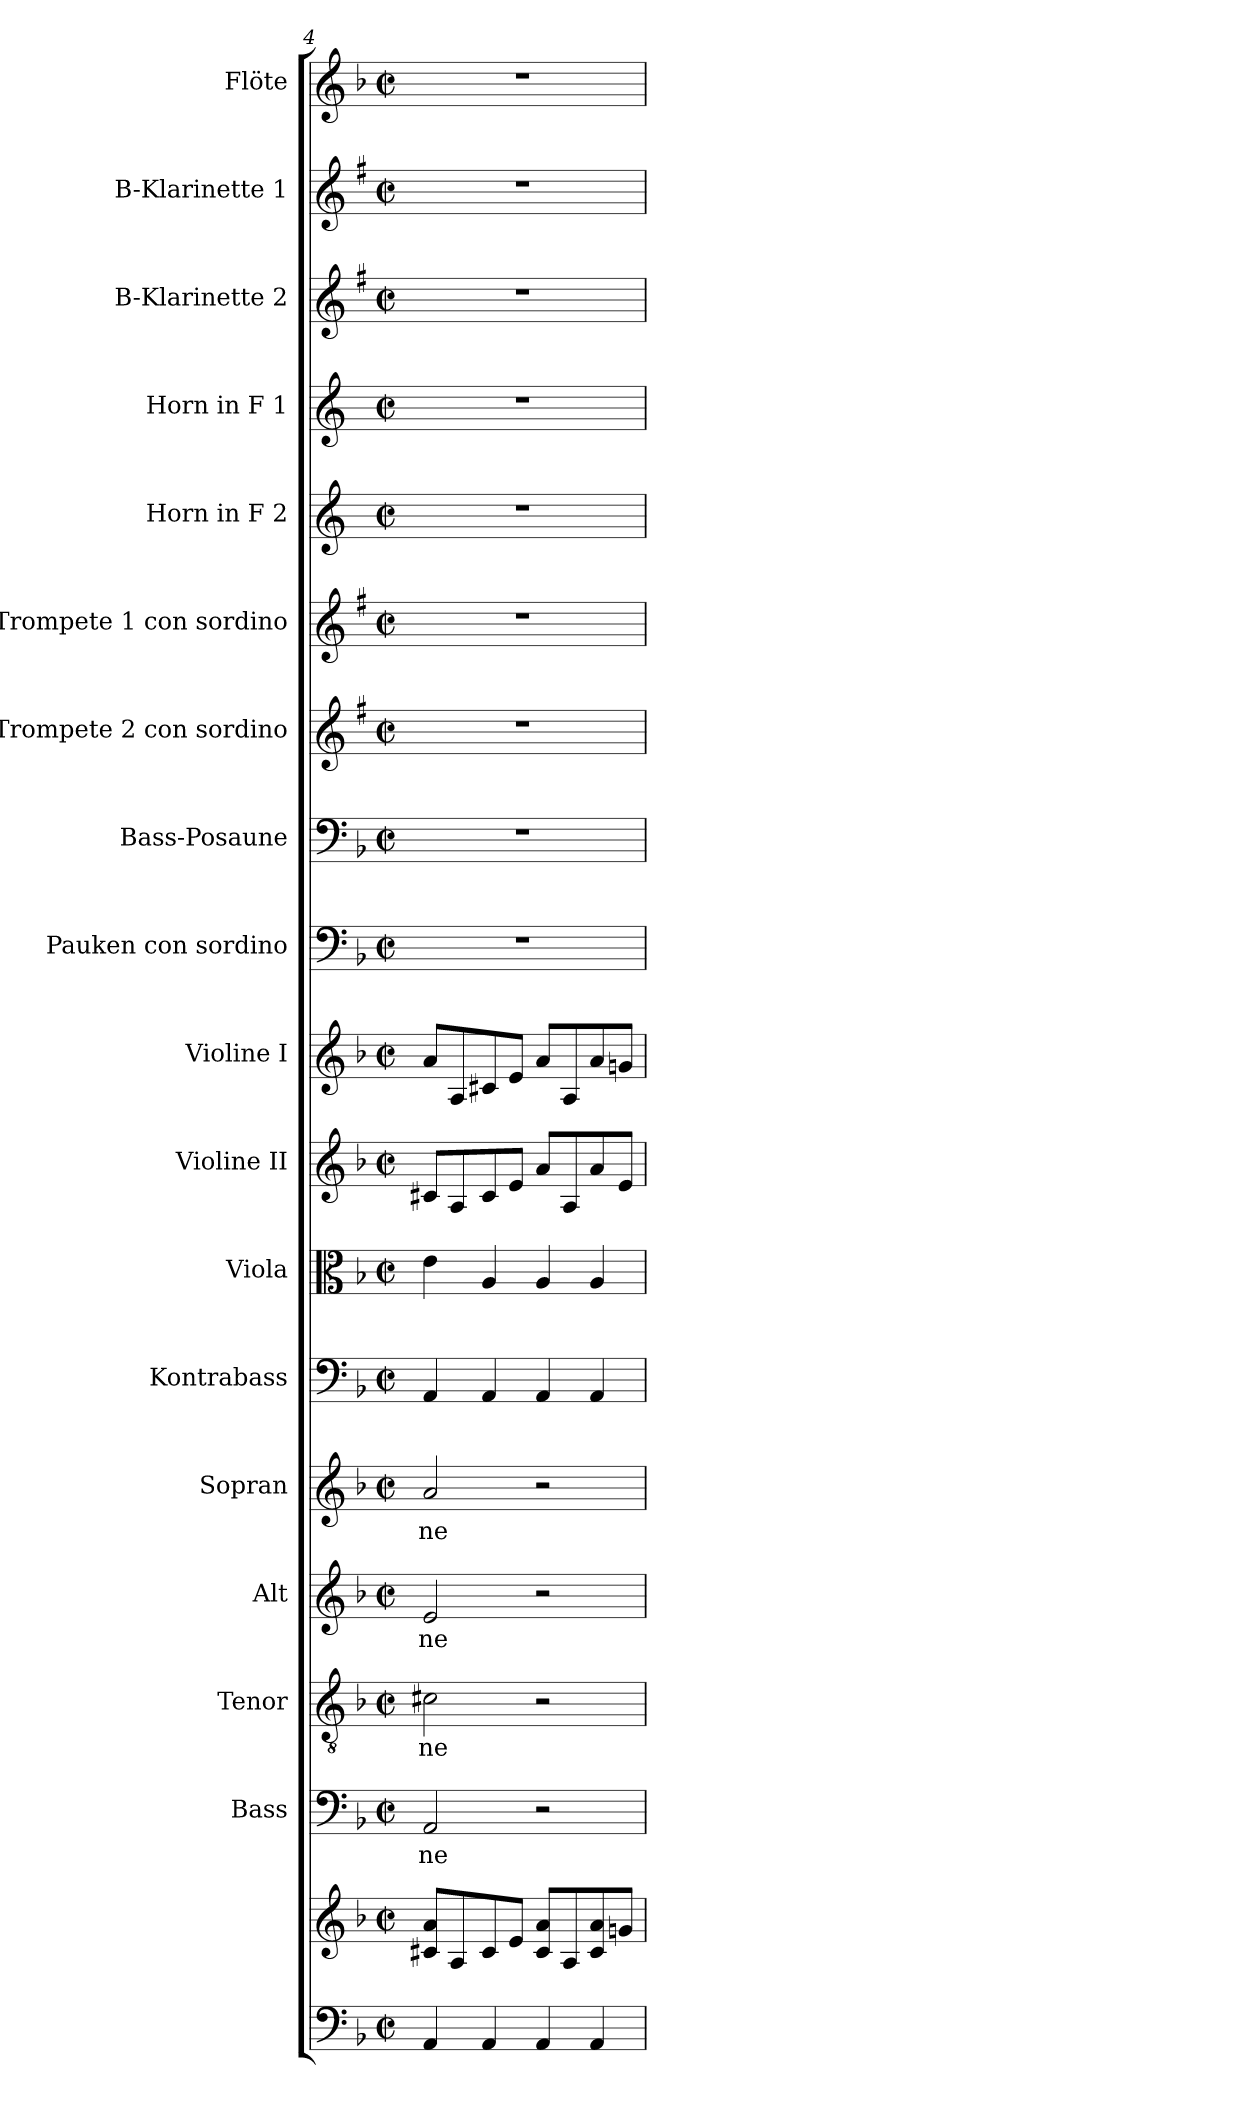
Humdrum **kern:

**kern	**kern	**kern	**text	**kern	**text	**kern	**text	**kern	**text	**kern	**kern	**kern	**kern	**kern	**kern	**kern	**kern	**kern	**kern	**kern	**kern	**kern
*part18	*part18	*part17	*part17	*part16	*part16	*part15	*part15	*part14	*part14	*part13	*part12	*part11	*part10	*part9	*part8	*part7	*part6	*part5	*part4	*part3	*part2	*part1
*staff19	*staff18	*staff17	*staff17	*staff16	*staff16	*staff15	*staff15	*staff14	*staff14	*staff13	*staff12	*staff11	*staff10	*staff9	*staff8	*staff7	*staff6	*staff5	*staff4	*staff3	*staff2	*staff1
*	*	*I"Bass	*	*I"Tenor	*	*I"Alt	*	*I"Sopran	*	*I"Kontrabass	*I"Viola	*I"Violine II	*I"Violine I	*I"Pauken con sordino	*I"Bass-Posaune	*I"B-Trompete 2 con sordino	*I"B-Trompete 1 con sordino	*I"Horn in F 2	*I"Horn in F 1	*I"B-Klarinette 2	*I"B-Klarinette 1	*I"Flöte
*	*	*I'B.	*	*I'T.	*	*I'A.	*	*I'S.	*	*I'Kb.	*I'Vla.	*I'Vl. II	*I'Vl. I	*I'Pk.	*I'B. Pos.	*I'B Trp. 2	*I'B Trp. 1	*	*	*I'B Kl. 2	*I'B Kl. 1	*I'Fl.
*clefF4	*clefG2	*clefF4	*	*clefGv2	*	*clefG2	*	*clefG2	*	*clefF4	*clefC3	*clefG2	*clefG2	*clefF4	*clefF4	*clefG2	*clefG2	*clefG2	*clefG2	*clefG2	*clefG2	*clefG2
*	*	*	*	*	*	*	*	*	*	*ITrd7c12	*	*	*	*	*	*ITrd1c2	*ITrd1c2	*ITrd4c7	*ITrd4c7	*ITrd1c2	*ITrd1c2	*
*k[b-]	*k[b-]	*k[b-]	*	*k[b-]	*	*k[b-]	*	*k[b-]	*	*k[b-]	*k[b-]	*k[b-]	*k[b-]	*k[b-]	*k[b-]	*k[b-]	*k[b-]	*k[b-]	*k[b-]	*k[b-]	*k[b-]	*k[b-]
*F:	*F:	*F:	*	*F:	*	*F:	*	*F:	*	*F:	*F:	*F:	*F:	*F:	*F:	*F:	*F:	*F:	*F:	*F:	*F:	*F:
*M2/2	*M2/2	*M2/2	*	*M2/2	*	*M2/2	*	*M2/2	*	*M2/2	*M2/2	*M2/2	*M2/2	*M2/2	*M2/2	*M2/2	*M2/2	*M2/2	*M2/2	*M2/2	*M2/2	*M2/2
*met(c|)	*met(c|)	*met(c|)	*	*met(c|)	*	*met(c|)	*	*met(c|)	*	*met(c|)	*met(c|)	*met(c|)	*met(c|)	*met(c|)	*met(c|)	*met(c|)	*met(c|)	*met(c|)	*met(c|)	*met(c|)	*met(c|)	*met(c|)
=4	=4	=4	=4	=4	=4	=4	=4	=4	=4	=4	=4	=4	=4	=4	=4	=4	=4	=4	=4	=4	=4	=4
!	!	!	!LO:LY:b	!	!LO:LY:b	!	!LO:LY:b	!	!LO:LY:b	!	!	!	!	!	!	!	!	!	!	!	!	!
4AA/	8c#X/ 8a/L	2AA/	-ne	2c#X\	-ne	2e/	-ne	2a/	-ne	4AAA/	4e\	8c#X/L	8a/L	1r	1r	1r	1r	1r	1r	1r	1r	1r
.	8A/	.	.	.	.	.	.	.	.	.	.	8A/	8A/	.	.	.	.	.	.	.	.	.
4AA/	8c#/	.	.	.	.	.	.	.	.	4AAA/	4A/	8c#/	8c#X/	.	.	.	.	.	.	.	.	.
.	8e/J	.	.	.	.	.	.	.	.	.	.	8e/J	8e/J	.	.	.	.	.	.	.	.	.
4AA/	8c#/ 8a/L	2r	.	2r	.	2r	.	2r	.	4AAA/	4A/	8a/L	8a/L	.	.	.	.	.	.	.	.	.
.	8A/	.	.	.	.	.	.	.	.	.	.	8A/	8A/	.	.	.	.	.	.	.	.	.
4AA/	8c#/ 8a/	.	.	.	.	.	.	.	.	4AAA/	4A/	8a/	8a/	.	.	.	.	.	.	.	.	.
.	8gn/J	.	.	.	.	.	.	.	.	.	.	8e/J	8gn/J	.	.	.	.	.	.	.	.	.
=	=	=	=	=	=	=	=	=	=	=	=	=	=	=	=	=	=	=	=	=	=	=
*-	*-	*-	*-	*-	*-	*-	*-	*-	*-	*-	*-	*-	*-	*-	*-	*-	*-	*-	*-	*-	*-	*-
